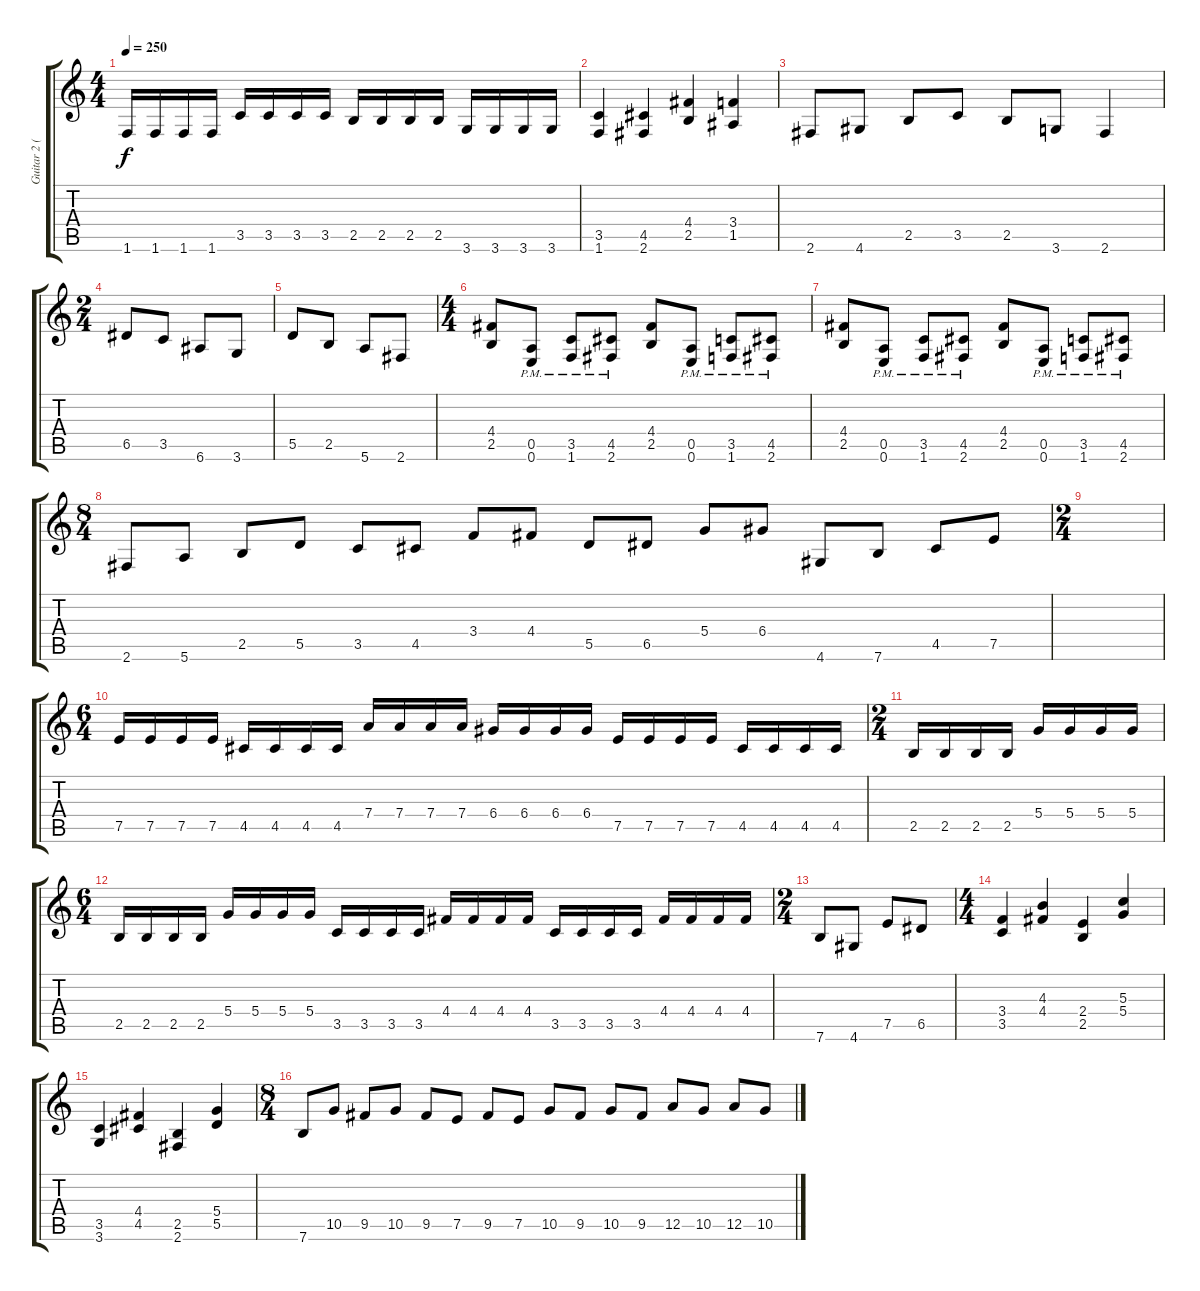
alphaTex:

\track ("Guitar 2 (Matt Sotelo)" "Guitar 2 (") {instrument distortionguitar}
\staff {score tabs}
\tuning (E4 B3 G3 D3 A2 E2) {hide}
\ts (4 4)
\tempo 250
\clef g2
\ks c
1.6.16{dy f instrument distortionguitar} 1.6.16 1.6.16 1.6.16 3.5.16 3.5.16 3.5.16 3.5.16 2.5.16 2.5.16 2.5.16 2.5.16 3.6.16 3.6.16 3.6.16 3.6.16 |
(3.5 1.6).4 (4.5 2.6).4 (4.4 2.5).4 (3.4 1.5).4 |
2.6.8 4.6.8 2.5.8 3.5.8 2.5.8 3.6.8 2.6.4 |
\ts (2 4)
6.5.8 3.5.8 6.6.8 3.6.8 |
5.5.8 2.5.8 5.6.8 2.6.8 |
\ts (4 4)
(4.4 2.5).8 (0.5{pm} 0.6{pm}).8 (3.5{pm} 1.6{pm}).8 (4.5{pm} 2.6{pm}).8 (4.4 2.5).8 (0.5{pm} 0.6{pm}).8 (3.5{pm} 1.6{pm}).8 (4.5{pm} 2.6{pm}).8 |
(4.4 2.5).8 (0.5{pm} 0.6{pm}).8 (3.5{pm} 1.6{pm}).8 (4.5{pm} 2.6{pm}).8 (4.4 2.5).8 (0.5{pm} 0.6{pm}).8 (3.5{pm} 1.6{pm}).8 (4.5{pm} 2.6{pm}).8 |
\ts (8 4)
2.6.8 5.6.8 2.5.8 5.5.8 3.5.8 4.5.8 3.4.8 4.4.8 5.5.8 6.5.8 5.4.8 6.4.8 4.6.8 7.6.8 4.5.8 7.5.8 |
\ts (2 4)
|
\ts (6 4)
7.5.16 7.5.16 7.5.16 7.5.16 4.5.16 4.5.16 4.5.16 4.5.16 7.4.16 7.4.16 7.4.16 7.4.16 6.4.16 6.4.16 6.4.16 6.4.16 7.5.16 7.5.16 7.5.16 7.5.16 4.5.16 4.5.16 4.5.16 4.5.16 |
\ts (2 4)
2.5.16 2.5.16 2.5.16 2.5.16 5.4.16 5.4.16 5.4.16 5.4.16 |
\ts (6 4)
2.5.16 2.5.16 2.5.16 2.5.16 5.4.16 5.4.16 5.4.16 5.4.16 3.5.16 3.5.16 3.5.16 3.5.16 4.4.16 4.4.16 4.4.16 4.4.16 3.5.16 3.5.16 3.5.16 3.5.16 4.4.16 4.4.16 4.4.16 4.4.16 |
\ts (2 4)
7.6.8 4.6.8 7.5.8 6.5.8 |
\ts (4 4)
(3.4 3.5).4 (4.3 4.4).4 (2.4 2.5).4 (5.3 5.4).4 |
(3.5 3.6).4 (4.4 4.5).4 (2.5 2.6).4 (5.4 5.5).4 |
\ts (8 4)
7.6.8 10.5.8 9.5.8 10.5.8 9.5.8 7.5.8 9.5.8 7.5.8 10.5.8 9.5.8 10.5.8 9.5.8 12.5.8 10.5.8 12.5.8 10.5.8
